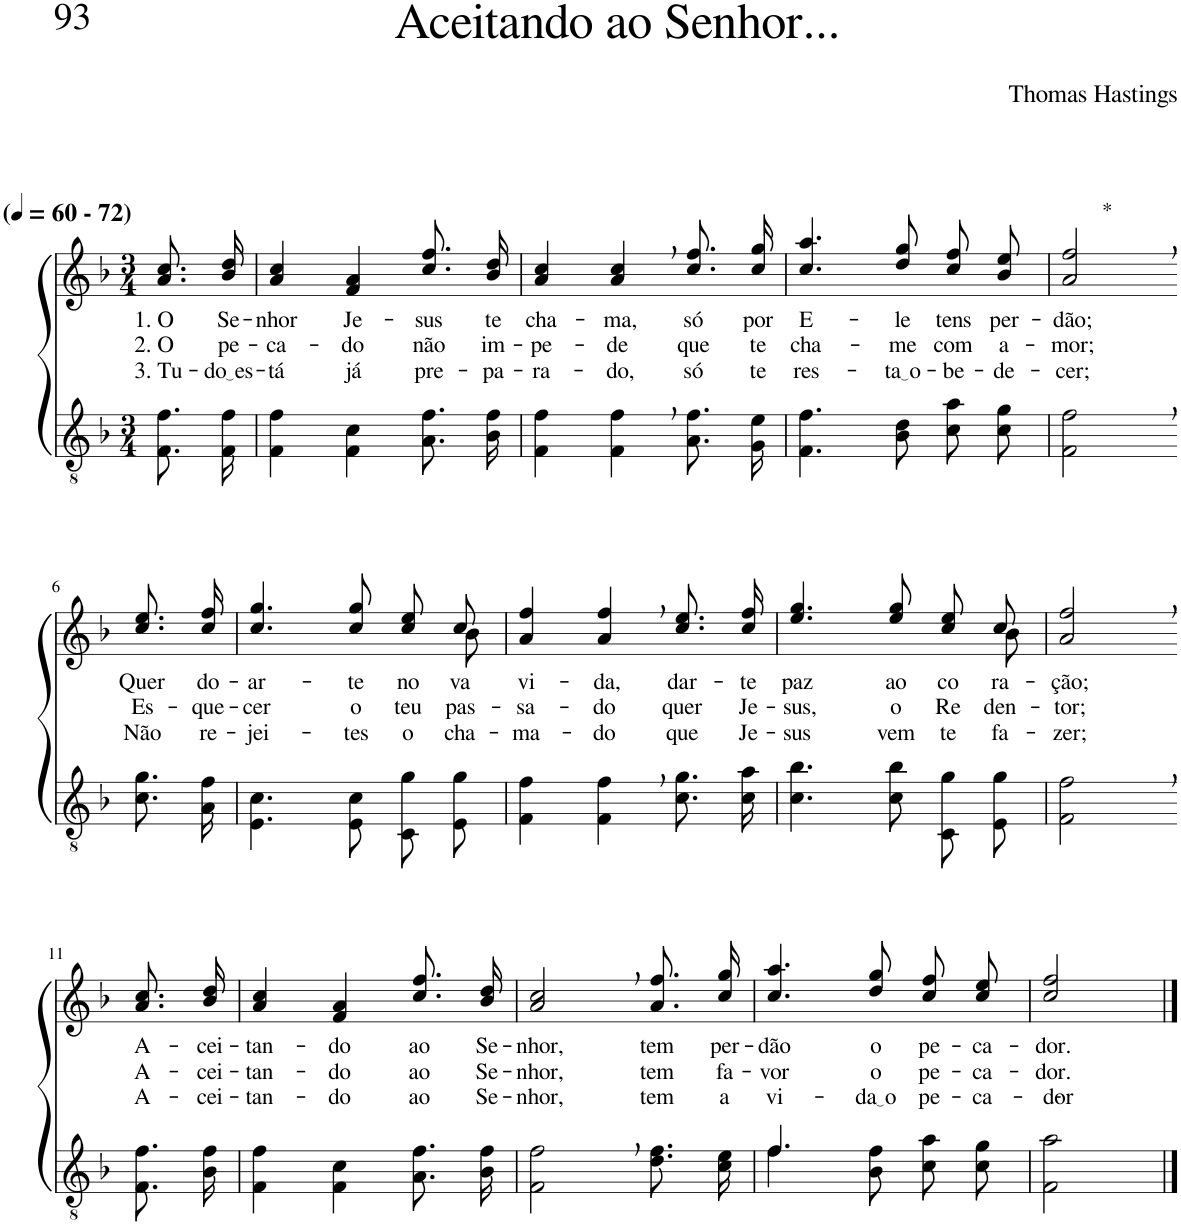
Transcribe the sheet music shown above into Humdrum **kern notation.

**kern	**kern	**text	**text	**text
*part2	*part1	*part1	*part1	*part1
*staff2	*staff1	*staff1	*staff1	*staff1
*I"Parte III e IV	*I"Parte I e II	*	*	*
*clefGv2	*clefG2	*	*	*
*Trd4c7	*Trd4c7	*	*	*
*k[b-]	*k[b-]	*	*	*
*M3/4	*M3/4	*	*	*
*MM60	*MM60	*	*	*
=1	=1	=1	=1	=1
!	!LO:TX:a:B:t=(	!	!	!
!	!LO:TX:a:B:t=- 72)	!	!	!
!	!	!LO:LY:b	!LO:LY:b	!LO:LY:b
8.F\ 8.f\L	8.a\ 8.cc\L	1. O	2. O	3. Tu-
!	!	!LO:LY:b	!LO:LY:b	!LO:LY:b
16F\ 16f\Jk	16b-\ 16dd\Jk	Se-	pe-	do es
=2	=2	=2	=2	=2
!	!	!LO:LY:b	!LO:LY:b	!LO:LY:b
4F\ 4f\	4a/ 4cc/	-nhor	-ca-	-tá
!	!	!LO:LY:b	!LO:LY:b	!LO:LY:b
4F\ 4c\	4f/ 4a/	Je-	-do	já
!	!	!LO:LY:b	!LO:LY:b	!LO:LY:b
8.A\ 8.f\L	8.cc\ 8.ff\L	-sus	não	pre-
!	!	!LO:LY:b	!LO:LY:b	!LO:LY:b
16B-\ 16f\Jk	16b-\ 16dd\Jk	te	im-	-pa-
=3	=3	=3	=3	=3
!	!	!LO:LY:b	!LO:LY:b	!LO:LY:b
4F\ 4f\	4a/ 4cc/	cha-	-pe-	-ra-
!	!	!LO:LY:b	!LO:LY:b	!LO:LY:b
4F\, 4f\,	4a/, 4cc/,	-ma,	-de	-do,
!	!	!LO:LY:b	!LO:LY:b	!LO:LY:b
8.A\ 8.f\L	8.cc\ 8.ff\L	só	que	só
!	!	!LO:LY:b	!LO:LY:b	!LO:LY:b
16G\ 16e\Jk	16cc\ 16gg\Jk	por	te	te
=4	=4	=4	=4	=4
!	!	!LO:LY:b	!LO:LY:b	!LO:LY:b
4.F\ 4.f\	4.cc/ 4.aa/	E-	cha-	res-
!	!	!LO:LY:b	!LO:LY:b	!LO:LY:b
8B-\ 8d\	8dd/ 8gg/	-le	-me	ta o
!	!	!LO:LY:b	!LO:LY:b	!LO:LY:b
8c\ 8a\L	8cc\ 8ff\L	tens	com	-be-
!	!	!LO:LY:b	!LO:LY:b	!LO:LY:b
8c\ 8g\J	8b-\ 8ee\J	per-	a-	-de-
=5	=5	=5	=5	=5
!	!LO:TX:a:t=*	!	!	!
!	!	!LO:LY:b	!LO:LY:b	!LO:LY:b
2F\, 2f\,	2a/, 2ff/,	-dão;	-mor;	-cer;
!!LO:LB:g=z
=6-	=6-	=6-	=6-	=6-
!	!	!LO:LY:b	!LO:LY:b	!LO:LY:b
8.c\ 8.g\L	8.cc\ 8.ee\L	Quer	Es-	Não
!	!	!LO:LY:b	!LO:LY:b	!LO:LY:b
16A\ 16f\Jk	16cc\ 16ff\Jk	do-	-que-	re-
=7	=7	=7	=7	=7
!	!	!LO:LY:b	!LO:LY:b	!LO:LY:b
*	*^	*	*	*
4.E\ 4.c\	4.cc/ 4.gg/	8ryy	-ar-	-cer	-jei-
!	!	!	!LO:LY:b	!LO:LY:b	!LO:LY:b
*	*v	*v	*	*	*
8E\ 8c\	8cc/ 8gg/	-te	o	-tes
!	!	!LO:LY:b	!LO:LY:b	!LO:LY:b
8C/ 8g/L	8cc\ 8ee\L	no-	teu	o
*	*^	*	*	*
!	!	!	!LO:LY:b	!LO:LY:b	!LO:LY:b
8E/ 8g/J	8cc\J	8b-\	-va	pas-	cha-
=8	=8	=8	=8	=8	=8
!	!	!	!LO:LY:b	!LO:LY:b	!LO:LY:b
*	*v	*v	*	*	*
4F\ 4f\	4a/ 4ff/	vi-	-sa-	-ma-
!	!	!LO:LY:b	!LO:LY:b	!LO:LY:b
4F\, 4f\,	4a/, 4ff/,	-da,	-do	-do
!	!	!LO:LY:b	!LO:LY:b	!LO:LY:b
8.c\ 8.g\L	8.cc\ 8.ee\L	dar-	quer	que
!	!	!LO:LY:b	!LO:LY:b	!LO:LY:b
16c\ 16a\Jk	16cc\ 16ff\Jk	-te	Je-	Je-
=9	=9	=9	=9	=9
!	!	!LO:LY:b	!LO:LY:b	!LO:LY:b
*	*^	*	*	*
4.c\ 4.b-\	4.ee/ 4.gg/	8ryy	paz	-sus,	-sus
!	!	!	!LO:LY:b	!LO:LY:b	!LO:LY:b
*	*v	*v	*	*	*
8c\ 8b-\	8ee/ 8gg/	ao	o	vem
!	!	!LO:LY:b	!LO:LY:b	!LO:LY:b
8C/ 8g/L	8cc\ 8ee\L	co-	Re-	te
*	*^	*	*	*
!	!	!	!LO:LY:b	!LO:LY:b	!LO:LY:b
8E/ 8g/J	8cc\J	8b-\	-ra-	-den-	fa-
=10	=10	=10	=10	=10	=10
!	!	!	!LO:LY:b	!LO:LY:b	!LO:LY:b
*	*v	*v	*	*	*
2F\, 2f\,	2a/, 2ff/,	-ção;	-tor;	-zer;
!!LO:LB:g=z
=11-	=11-	=11-	=11-	=11-
!	!	!LO:LY:b	!LO:LY:b	!LO:LY:b
8.F\ 8.f\L	8.a\ 8.cc\L	A-	A-	A-
!	!	!LO:LY:b	!LO:LY:b	!LO:LY:b
16B-\ 16f\Jk	16b-\ 16dd\Jk	-cei-	-cei-	-cei-
=12	=12	=12	=12	=12
!	!	!LO:LY:b	!LO:LY:b	!LO:LY:b
4F\ 4f\	4a/ 4cc/	-tan-	-tan-	-tan-
!	!	!LO:LY:b	!LO:LY:b	!LO:LY:b
4F\ 4c\	4f/ 4a/	-do	-do	-do
!	!	!LO:LY:b	!LO:LY:b	!LO:LY:b
8.A\ 8.f\L	8.cc\ 8.ff\L	ao	ao	ao
!	!	!LO:LY:b	!LO:LY:b	!LO:LY:b
16B-\ 16f\Jk	16b-\ 16dd\Jk	Se-	Se-	Se-
=13	=13	=13	=13	=13
!	!	!LO:LY:b	!LO:LY:b	!LO:LY:b
2F\, 2f\,	2a/, 2cc/,	-nhor,	-nhor,	-nhor,
!	!	!LO:LY:b	!LO:LY:b	!LO:LY:b
8.d\ 8.f\L	8.a\ 8.ff\L	tem	tem	tem
!	!	!LO:LY:b	!LO:LY:b	!LO:LY:b
16c\ 16e\Jk	16cc\ 16gg\Jk	per-	fa-	a
=14	=14	=14	=14	=14
*^	*	*	*	*
!	!	!	!LO:LY:b	!LO:LY:b	!LO:LY:b
4.f/	4.f\	4.cc/ 4.aa/	-dão	-vor	vi-
!	!	!	!LO:LY:b	!LO:LY:b	!LO:LY:b
4.ryy	8B-\ 8f\	8dd/ 8gg/	o	o	da o
!	!	!	!LO:LY:b	!LO:LY:b	!LO:LY:b
.	8c\ 8a\L	8cc\ 8ff\L	pe-	pe-	pe-
!	!	!	!LO:LY:b	!LO:LY:b	!LO:LY:b
.	8c\ 8g\J	8cc\ 8ee\J	-ca-	-ca-	-ca-
=15	=15	=15	=15	=15	=15
!	!	!	!LO:LY:b	!LO:LY:b	!LO:LY:b
*v	*v	*	*	*	*
2F\ 2a\	2cc/ 2ff/	-dor.	-dor.	-dor-
==	==	==	==	==
*-	*-	*-	*-	*-
